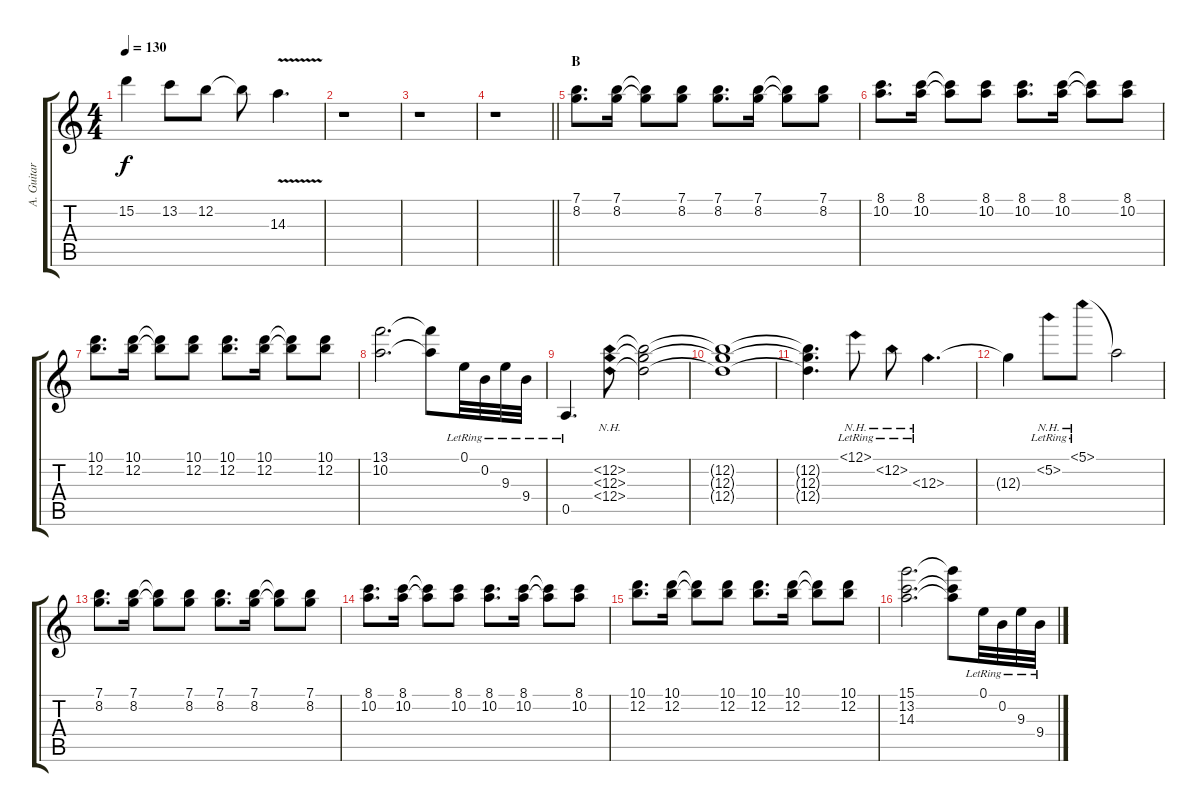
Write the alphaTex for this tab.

\track ("A. Guitar" "A. Guitar") {instrument acousticguitarsteel}
\staff {score tabs}
\tuning (E4 B3 G3 D3 A2 E2) {hide}
\ts (4 4)
\tempo 130
\clef g2
\ks c
15.2.4{dy f} 13.2.8 12.2.8 12.2{t}.8 14.3{v}.4{d} |
r.1 |
r.1 |
\barLineRight lightlight
r.1 |
\section ("" "B")
(7.1 8.2).8{d} (7.1 8.2).16 (7.1{t} 8.2{t}).8 (7.1 8.2).8 (7.1 8.2).8{d} (7.1 8.2).16 (7.1{t} 8.2{t}).8 (7.1 8.2).8 |
(8.1 10.2).8{d} (8.1 10.2).16 (8.1{t} 10.2{t}).8 (8.1 10.2).8 (8.1 10.2).8{d} (8.1 10.2).16 (8.1{t} 10.2{t}).8 (8.1 10.2).8 |
(10.1 12.2).8{d} (10.1 12.2).16 (10.1{t} 12.2{t}).8 (10.1 12.2).8 (10.1 12.2).8{d} (10.1 12.2).16 (10.1{t} 12.2{t}).8 (10.1 12.2).8 |
(13.1 10.2).2{d} (13.1{t} 10.2{t}).8 0.1{lr}.32 0.2{lr}.32 9.3{lr}.32 9.4{lr}.32 |
0.5{lr}.4{d} (12.2{nh} 12.3{nh} 12.4{nh}).8 (12.2{t} 12.3{t} 12.4{t}).2 |
(12.2{t} 12.3{t} 12.4{t}).1 |
(12.2{t} 12.3{t} 12.4{t}).4{d} 12.1{nh lr}.8 12.2{nh lr}.8 12.3{nh lr}.4{d} |
12.3{t}.4 5.2{nh lr}.8 5.1{nh lr}.8 5.1{t}.2 |
(7.1 8.2).8{d} (7.1 8.2).16 (7.1{t} 8.2{t}).8 (7.1 8.2).8 (7.1 8.2).8{d} (7.1 8.2).16 (7.1{t} 8.2{t}).8 (7.1 8.2).8 |
(8.1 10.2).8{d} (8.1 10.2).16 (8.1{t} 10.2{t}).8 (8.1 10.2).8 (8.1 10.2).8{d} (8.1 10.2).16 (8.1{t} 10.2{t}).8 (8.1 10.2).8 |
(10.1 12.2).8{d} (10.1 12.2).16 (10.1{t} 12.2{t}).8 (10.1 12.2).8 (10.1 12.2).8{d} (10.1 12.2).16 (10.1{t} 12.2{t}).8 (10.1 12.2).8 |
(15.1 13.2 14.3).2{d} (15.1{t} 13.2{t} 14.3{t}).8 0.1{lr}.32 0.2{lr}.32 9.3{lr}.32 9.4{lr}.32
